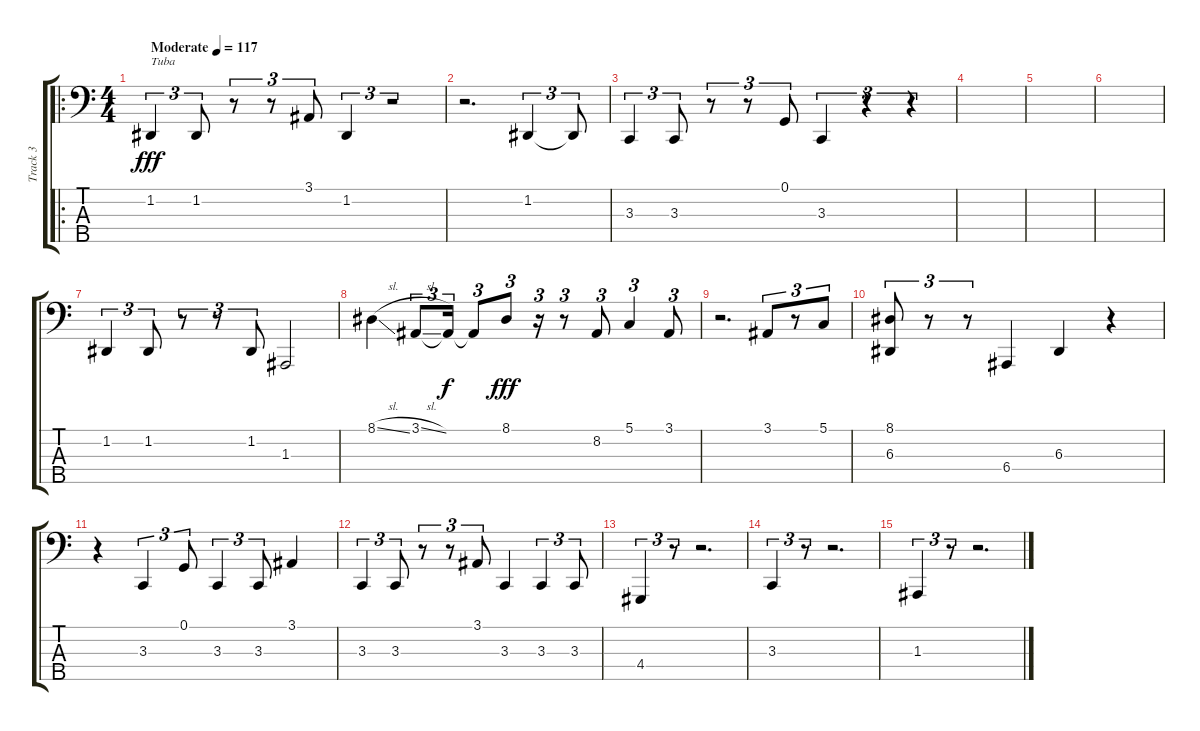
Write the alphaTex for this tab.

\track ("Track 3" "Track 3") {instrument tuba}
\staff {score tabs}
\tuning (G2 D2 A1 E1 B0) {hide}
\ro
\ts (4 4)
\tempo (117 "Moderate")
\clef f4
\ks c
1.2.4{tu (3 2) txt "Tuba" dy fff instrument tuba} 1.2.8{tu (3 2)} r.8{tu (3 2)} r.8{tu (3 2)} 3.1.8{tu (3 2)} 1.2.4{tu (3 2)} r.2{tu (3 2)} |
r.2{d} 1.2.4{tu (3 2)} 1.2{t}.8{tu (3 2)} |
3.3.4{tu (3 2)} 3.3.8{tu (3 2)} r.8{tu (3 2)} r.8{tu (3 2)} 0.1.8{tu (3 2)} 3.3.4{tu (3 2)} r.4{tu (3 2)} r.4{tu (3 2)} |
|
|
|
1.2.4{tu (3 2)} 1.2.8{tu (3 2)} r.8{tu (3 2)} r.8{tu (3 2)} 1.2.8{tu (3 2)} 1.3.2 |
8.1{sl}.4 3.1{sl}.8{tu (3 2)} 3.1{t}.16{tu (3 2) dy f} 3.1{t}.8{tu (3 2)} 8.1.8{tu (3 2) dy fff} r.16{tu (3 2)} r.8{tu (3 2)} 8.2.8{tu (3 2)} 5.1.4{tu (3 2)} 3.1.8{tu (3 2)} |
r.2{d} 3.1.8{tu (3 2)} r.8{tu (3 2)} 5.1.8{tu (3 2)} |
(8.1 6.3).8{tu (3 2)} r.8{tu (3 2)} r.8{tu (3 2)} 6.4.4 6.3.4 r.4 |
r.4 3.3.4{tu (3 2)} 0.1.8{tu (3 2)} 3.3.4{tu (3 2)} 3.3.8{tu (3 2)} 3.1.4 |
3.3.4{tu (3 2)} 3.3.8{tu (3 2)} r.8{tu (3 2)} r.8{tu (3 2)} 3.1.8{tu (3 2)} 3.3.4 3.3.4{tu (3 2)} 3.3.8{tu (3 2)} |
4.4.4{tu (3 2)} r.8{tu (3 2)} r.2{d} |
3.3.4{tu (3 2)} r.8{tu (3 2)} r.2{d} |
1.3.4{tu (3 2)} r.8{tu (3 2)} r.2{d}
